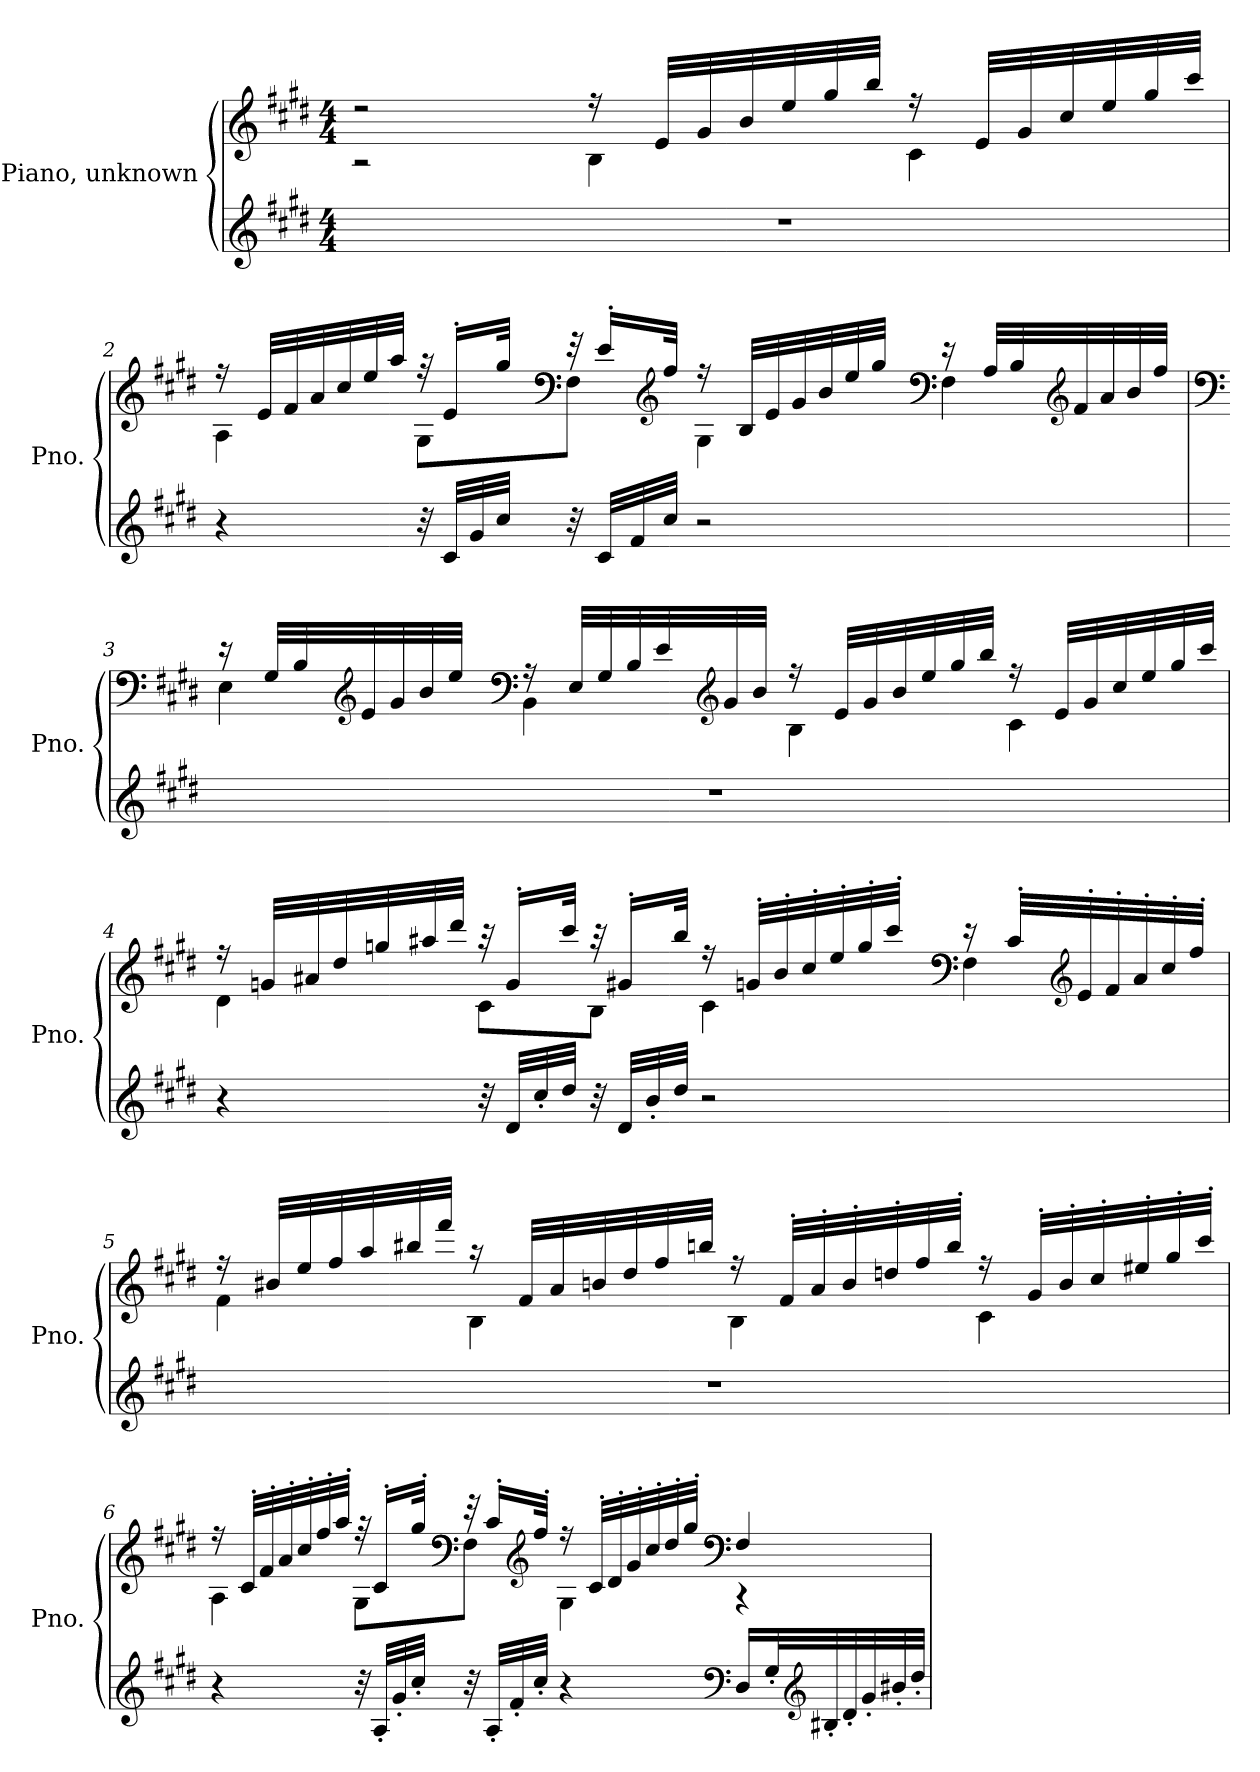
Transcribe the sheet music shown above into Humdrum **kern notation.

**kern	**kern
*part1	*part1
*staff2	*staff1
*I"Piano, unknown	*
*I'Pno.	*
*clefG2	*clefG2
*k[f#c#g#d#]	*k[f#c#g#d#]
*M4/4	*M4/4
*MM120	*MM120
=1	=1
*	*^
1r	2r	2r
.	16r	4B\
.	32e/LLL	.
.	32g#/	.
.	32b/	.
.	32ee/	.
.	32gg#/	.
.	32bb/JJJ	.
.	16r	4c#\
.	32e/LLL	.
.	32g#/	.
.	32cc#/	.
.	32ee/	.
.	32gg#/	.
.	32ccc#/JJJ	.
!!LO:LB:g=z	!!
=2	=2	=2
4r	16r	4A\
.	32e/LLL	.
.	32f#/	.
.	32a/	.
.	32cc#/	.
.	32ee/	.
.	32aa/JJJ	.
32r	32r	8G#\L
32c#/LLL	16e'/LL	.
32g#/	.	.
32cc#/JJJ	32gg#/JJk	.
*	*clefF4	*
32r	32r	8F#\J
32c#/LLL	16e'/LL	.
32f#/	.	.
*	*clefG2	*
32cc#/JJJ	32ff#/JJk	.
2r	16r	4G#\
.	32B/LLL	.
.	32e/	.
.	32g#/	.
.	32b/	.
.	32ee/	.
.	32gg#/JJJ	.
*	*clefF4	*
.	16r	4F#\
.	32A/LLL	.
.	32B/	.
*	*clefG2	*
.	32f#/	.
.	32a/	.
.	32b/	.
.	32ff#/JJJ	.
!!LO:LB:g=z	!!
=3	=3	=3
*	*clefF4	*
1r	16r	4E\
.	32G#/LLL	.
.	32B/	.
*	*clefG2	*
.	32e/	.
.	32g#/	.
.	32b/	.
.	32ee/JJJ	.
*	*clefF4	*
.	16r	4BB\
.	32E/LLL	.
.	32G#/	.
.	32B/	.
.	32e/	.
*	*clefG2	*
.	32g#/	.
.	32b/JJJ	.
.	16r	4B\
.	32e/LLL	.
.	32g#/	.
.	32b/	.
.	32ee/	.
.	32gg#/	.
.	32bb/JJJ	.
.	16r	4c#\
.	32e/LLL	.
.	32g#/	.
.	32cc#/	.
.	32ee/	.
.	32gg#/	.
.	32ccc#/JJJ	.
!!LO:LB:g=z	!!
=4	=4	=4
4r	16r	4d#\
.	32gn/LLL	.
.	32a#X/	.
.	32dd#/	.
.	32ggn/	.
.	32aa#X/	.
.	32ddd#/JJJ	.
32r	32r	8c#\L
32d#/LLL	16g'/LL	.
32cc#'/	.	.
32dd#/JJJ	32ccc#/JJk	.
32r	32r	8B\J
32d#/LLL	16g#X'/LL	.
32b'/	.	.
32dd#/JJJ	32bb/JJk	.
2r	16r	4c#\
.	32gn'/LLL	.
.	32b'/	.
.	32cc#'/	.
.	32ee'/	.
.	32gg'/	.
.	32ccc#'/JJJ	.
*	*clefF4	*
.	16r	4F#\
.	32c#'/LLL	.
*	*clefG2	*
.	32e'/	.
.	32f#'/	.
.	32a#'/	.
.	32cc#'/	.
.	32ff#'/JJJ	.
!!LO:LB:g=z	!!
=5	=5	=5
1r	16r	4f#\
.	32b#X/LLL	.
.	32ee/	.
.	32ff#/	.
.	32aa/	.
.	32bb#X/	.
.	32fff#/JJJ	.
.	16r	4B\
.	32f#/LLL	.
.	32a/	.
.	32bn/	.
.	32dd#/	.
.	32ff#/	.
.	32bbn/JJJ	.
.	16r	4B\
.	32f#'/LLL	.
.	32a'/	.
.	32b'/	.
.	32ddn'/	.
.	32ff#/	.
.	32bb'/JJJ	.
.	16r	4c#\
.	32g#'/LLL	.
.	32b'/	.
.	32cc#'/	.
.	32ee#X'/	.
.	32gg#'/	.
.	32ccc#'/JJJ	.
!!LO:LB:g=z	!!
=6	=6	=6
4r	16r	4A\
.	32c#'/LLL	.
.	32f#'/	.
.	32a'/	.
.	32cc#'/	.
.	32ff#'/	.
.	32aa'/JJJ	.
32r	32r	8G#\L
32A'/LLL	16c#'/LL	.
32g#'/	.	.
32cc#'/JJJ	32gg#'/JJk	.
*	*clefF4	*
32r	32r	8F#\J
32A'/LLL	16c#'/LL	.
32f#'/	.	.
*	*clefG2	*
32cc#'/JJJ	32ff#'/JJk	.
4r	16r	4G#\
.	32c#'/LLL	.
.	32d#'/	.
.	32g#'/	.
.	32cc#'/	.
.	32dd#'/	.
.	32gg#'/JJJ	.
*clefF4	*clefF4	*
16D#/LL	4F#/	4r
32G#'/L	.	.
*clefG2	*	*
32B#X'/	.	.
32d#'/	.	.
32g#'/	.	.
32b#X'/	.	.
32dd#'/JJJ	.	.
*	*v	*v
=	=
*-	*-
